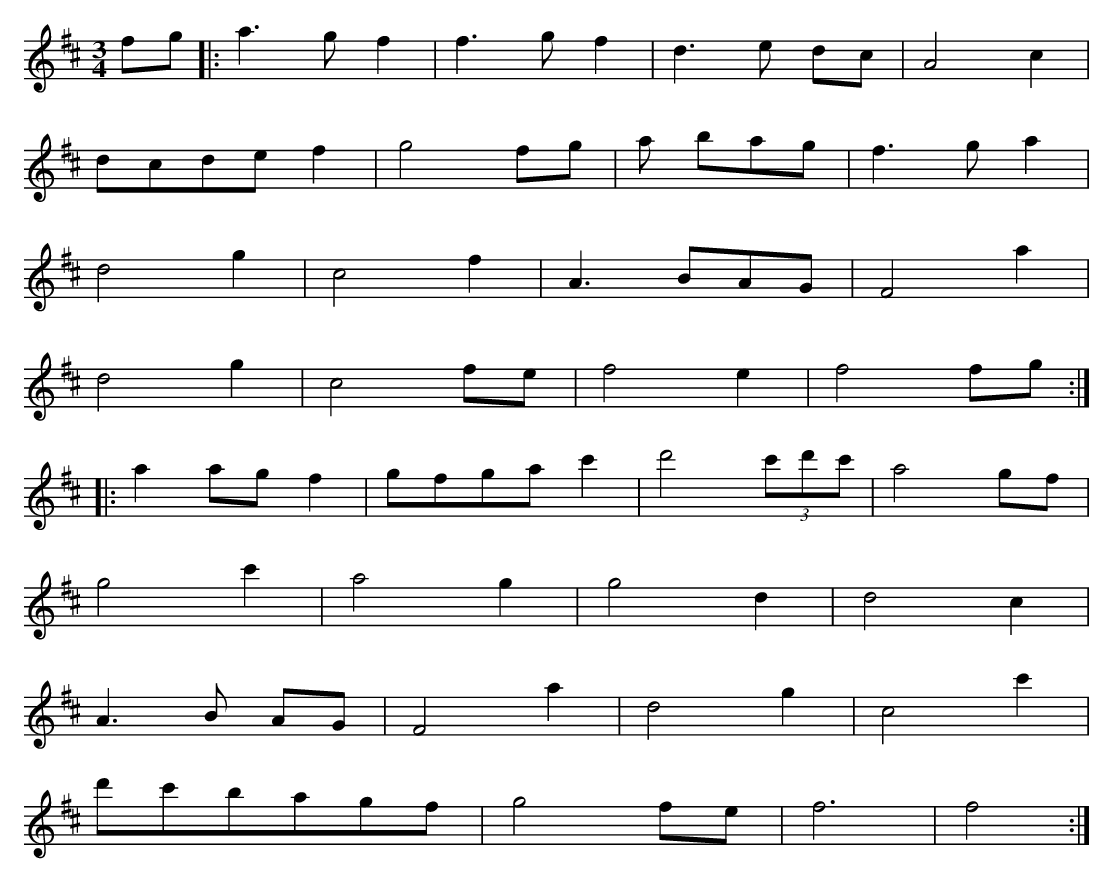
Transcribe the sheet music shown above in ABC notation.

X:1
M:3/4
K:D
fg|:a3 g f2|f3 gf2|d3 e dc|A4 c2|
dcde f2|g4 fg|a bag|f3 g a2|
d4 g2|c4 f2|A3 BAG|F4 a2|
d4 g2|c4 fe|f4 e2|f4 fg:|
|:a2 ag f2|gfga c'2|d'4 (3c'd'c'|a4 gf|
g4 c'2|a4 g2|g4 d2|d4 c2|
A3 B AG|F4 a2|d4 g2|c4 c'2|
d'c'bagf|g4 fe|f6|f4:|
